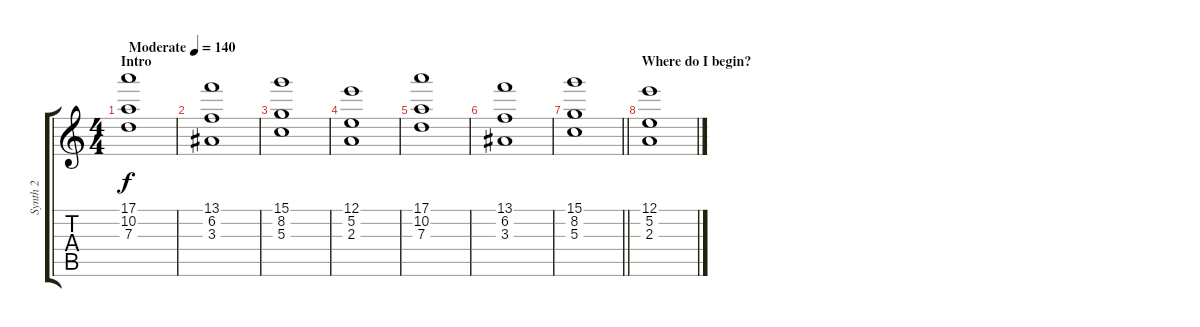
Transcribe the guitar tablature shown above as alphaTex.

\track ("Synth 2" "Synth 2") {instrument electricbassfinger}
\staff {score tabs}
\tuning (E4 B3 G3 D3 A2 D2) {hide}
\ts (4 4)
\section ("" "Intro")
\tempo (140 "Moderate")
\clef g2
\ks c
(17.1 10.2 7.3).1{dy f volume 9 instrument lead2sawtooth} |
(13.1 6.2 3.3).1{instrument lead2sawtooth} |
(15.1 8.2 5.3).1{instrument lead2sawtooth} |
(12.1 5.2 2.3).1{instrument lead2sawtooth} |
(17.1 10.2 7.3).1{instrument lead2sawtooth} |
(13.1 6.2 3.3).1{instrument lead2sawtooth} |
\barLineRight lightlight
(15.1 8.2 5.3).1{instrument lead2sawtooth} |
\section ("" "Where do I begin?")
(12.1 5.2 2.3).1{instrument lead2sawtooth}
